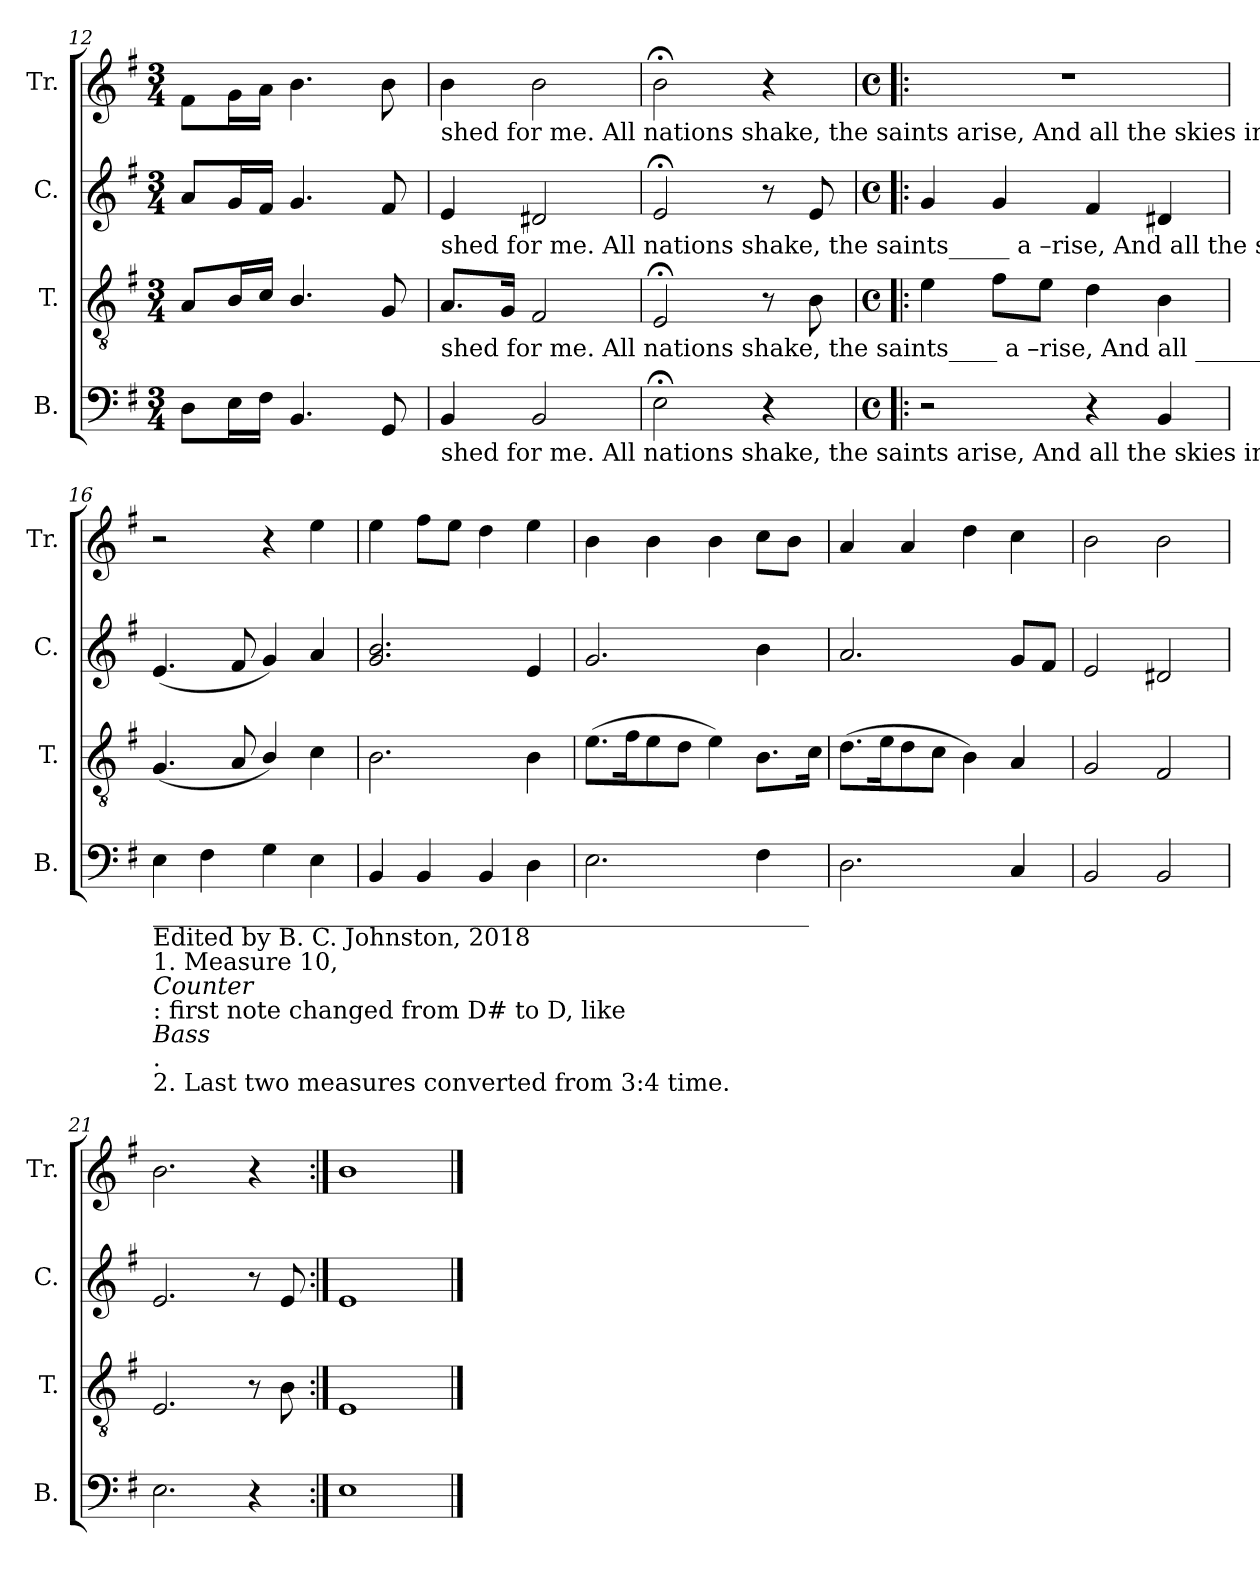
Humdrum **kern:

**kern	**kern	**kern	**kern
*part4	*part3	*part2	*part1
*staff4	*staff3	*staff2	*staff1
*I"B.	*I"T.	*I"C.	*I"Tr.
*I'B.	*I'T.	*I'C.	*I'Tr.
*clefF4	*clefGv2	*clefG2	*clefG2
*k[f#]	*k[f#]	*k[f#]	*k[f#]
*M3/4	*M3/4	*M3/4	*M3/4
=12	=12	=12	=12
8D\L	8A/L	8a/L	8f#\L
16E\L	16B/L	16g/L	16g\L
16F#\JJ	16c/JJ	16f#/JJ	16a\JJ
4.BB/	4.B/	4.g/	4.b\
8GG/	8G/	8f#/	8b\
!!LO:LB:g=z
=13	=13	=13	=13
!	!	!	!LO:TX:b:t=shed   for   me.                                                                        All nations shake, the saints arise,  And      all    the  skies  in    darkness mourn.
!	!	!LO:TX:b:t=shed   for   me.     All         nations shake, the saints_____ a –rise,           And  all                   the         skies                  in   darkness  mourn.  All	!
!	!LO:TX:b:t=shed   for   me.    All           nations shake, the saints____ a –rise,           And  all ________  the      skies ______  in  darkness  mourn.   All	!	!
!LO:TX:b:t=shed   for   me.                                        All nations shake, the saints arise, And  all                   the        skies                 in    darkness   mourn.	!	!	!
4BB/	8.A/L	4e/	4b\
.	16G/Jk	.	.
2BB/	2F#/	2d#X/	2b\
=14	=14	=14	=14
2E;<\	2E;</	2e;</	2b;<\
4r	8r	8r	4r
.	8B\	8e/	.
=15!|:	=15!|:	=15!|:	=15!|:
*M4/4	*M4/4	*M4/4	*M4/4
*met(c)	*met(c)	*met(c)	*met(c)
2r	4e\	4g/	1r
.	8f#\L	4g/	.
.	8e\J	.	.
4r	4d\	4f#/	.
4BB/	4B\	4d#X/	.
=16	=16	=16	=16
!LO:TX:b:t=______________________________________________________	!	!	!
!LO:TX:b:t=Edited by B. C. Johnston, 2018	!	!	!
!LO:TX:b:t=1. Measure 10,	!	!	!
!LO:TX:b:i:t=Counter	!	!	!
!LO:TX:b:t=&colon; first note changed from D# to D, like	!	!	!
!LO:TX:b:i:t=Bass	!	!	!
!LO:TX:b:t=.	!	!	!
!LO:TX:b:t=2. Last two measures converted from 3&colon;4 time.	!	!	!
4E\	(4.G/	(4.e/	2r
4F#\	.	.	.
.	8A/	8f#/	.
4G\	4B/)	4g/)	4r
4E\	4c\	4a/	4ee\
=17	=17	=17	=17
4BB/	2.B\	2.g/ 2.b/	4ee\
4BB/	.	.	8ff#\L
.	.	.	8ee\J
4BB/	.	.	4dd\
4D\	4B\	4e/	4ee\
=18	=18	=18	=18
2.E\	(8.e\L	2.g/	4b\
.	16f#\K	.	.
.	8e\	.	4b\
.	8d\J	.	.
.	4e\)	.	4b\
4F#\	8.B\L	4b\	8cc\L
.	.	.	8b\J
.	16c\Jk	.	.
=19	=19	=19	=19
2.D\	(8.d\L	2.a/	4a/
.	16e\K	.	.
.	8d\	.	4a/
.	8c\J	.	.
.	4B\)	.	4dd\
4C/	4A/	8g/L	4cc\
.	.	8f#/J	.
=20	=20	=20	=20
2BB/	2G/	2e/	2b\
2BB/	2F#/	2d#X/	2b\
=21	=21	=21	=21
2.E\	2.E/	2.e/	2.b\
4r	8r	8r	4r
.	8B\	8e/	.
=22:|!	=22:|!	=22:|!	=22:|!
1E	1E	1e	1b
==	==	==	==
*-	*-	*-	*-
